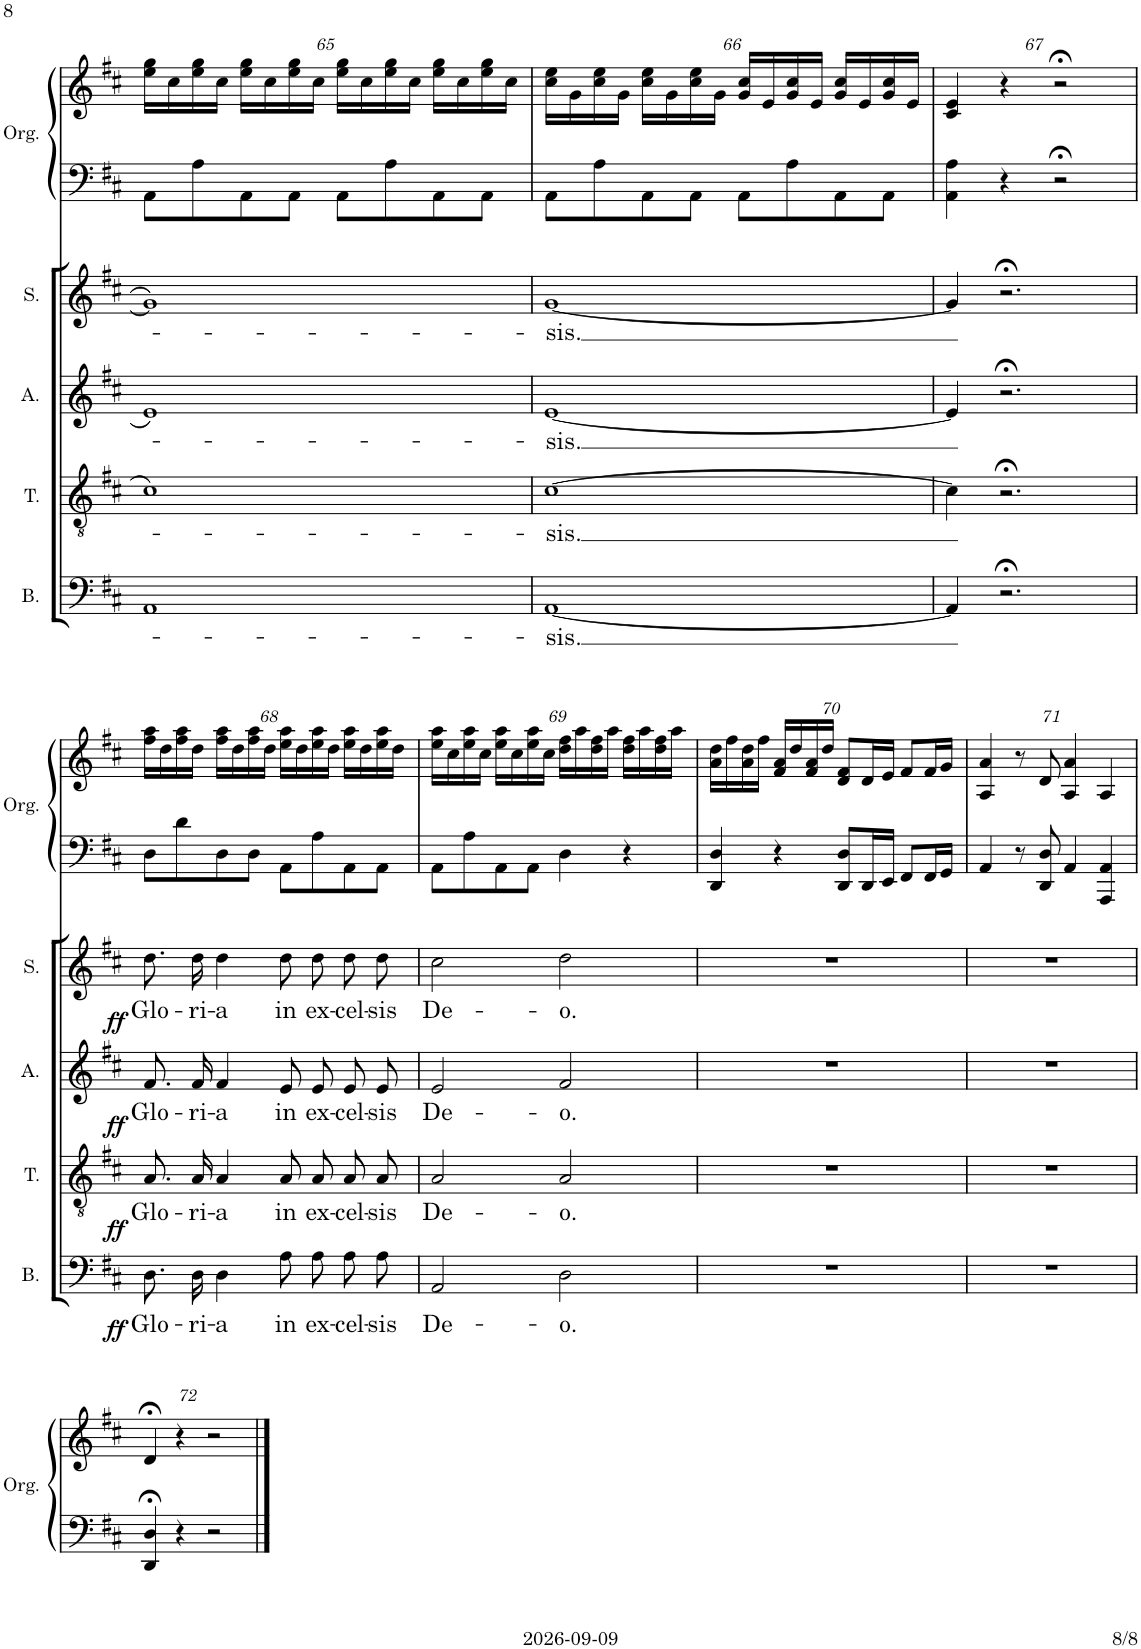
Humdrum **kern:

**kern	**text	**dynam	**kern	**text	**dynam	**kern	**text	**dynam	**kern	**text	**dynam	**kern	**kern
*part5	*part5	*part5	*part4	*part4	*part4	*part3	*part3	*part3	*part2	*part2	*part2	*part1	*part1
*staff6	*staff6	*staff6	*staff5	*staff5	*staff5	*staff4	*staff4	*staff4	*staff3	*staff3	*staff3	*staff2	*staff1
*I"Bass	*	*	*I"Tenor	*	*	*I"Alto	*	*	*I"Soprano	*	*	*I"Organ	*
*I'B.	*	*	*I'T.	*	*	*I'A.	*	*	*I'S.	*	*	*I'Org.	*
!!LO:PB:g=z
*clefF4	*	*	*clefGv2	*	*	*clefG2	*	*	*clefG2	*	*	*clefF4	*clefG2
*k[f#c#]	*	*	*k[f#c#]	*	*	*k[f#c#]	*	*	*k[f#c#]	*	*	*k[f#c#]	*k[f#c#]
*M4/4	*	*	*M4/4	*	*	*M4/4	*	*	*M4/4	*	*	*M4/4	*M4/4
*met(c)	*	*	*met(c)	*	*	*met(c)	*	*	*met(c)	*	*	*met(c)	*met(c)
=65	=65	=65	=65	=65	=65	=65	=65	=65	=65	=65	=65	=65	=65
1AA	.	.	1c#	.	.	1e	.	.	1g]	.	.	8AA\L	16ee\ 16gg\LL
.	.	.	.	.	.	.	.	.	.	.	.	.	16cc#\
.	.	.	.	.	.	.	.	.	.	.	.	8A\	16ee\ 16gg\
.	.	.	.	.	.	.	.	.	.	.	.	.	16cc#\JJ
.	.	.	.	.	.	.	.	.	.	.	.	8AA\	16ee\ 16gg\LL
.	.	.	.	.	.	.	.	.	.	.	.	.	16cc#\
.	.	.	.	.	.	.	.	.	.	.	.	8AA\J	16ee\ 16gg\
.	.	.	.	.	.	.	.	.	.	.	.	.	16cc#\JJ
.	.	.	.	.	.	.	.	.	.	.	.	8AA\L	16ee\ 16gg\LL
.	.	.	.	.	.	.	.	.	.	.	.	.	16cc#\
.	.	.	.	.	.	.	.	.	.	.	.	8A\	16ee\ 16gg\
.	.	.	.	.	.	.	.	.	.	.	.	.	16cc#\JJ
.	.	.	.	.	.	.	.	.	.	.	.	8AA\	16ee\ 16gg\LL
.	.	.	.	.	.	.	.	.	.	.	.	.	16cc#\
.	.	.	.	.	.	.	.	.	.	.	.	8AA\J	16ee\ 16gg\
.	.	.	.	.	.	.	.	.	.	.	.	.	16cc#\JJ
=66	=66	=66	=66	=66	=66	=66	=66	=66	=66	=66	=66	=66	=66
!	!LO:LY:b	!	!	!LO:LY:b	!	!	!LO:LY:b	!	!	!LO:LY:b	!	!	!
[1AA	-sis.	.	[1c#	-sis.	.	[1e	-sis.	.	[1g	-sis.	.	8AA\L	16cc#\ 16ee\LL
.	.	.	.	.	.	.	.	.	.	.	.	.	16g\
.	.	.	.	.	.	.	.	.	.	.	.	8A\	16cc#\ 16ee\
.	.	.	.	.	.	.	.	.	.	.	.	.	16g\JJ
.	.	.	.	.	.	.	.	.	.	.	.	8AA\	16cc#\ 16ee\LL
.	.	.	.	.	.	.	.	.	.	.	.	.	16g\
.	.	.	.	.	.	.	.	.	.	.	.	8AA\J	16cc#\ 16ee\
.	.	.	.	.	.	.	.	.	.	.	.	.	16g\JJ
.	.	.	.	.	.	.	.	.	.	.	.	8AA\L	16g/ 16cc#/LL
.	.	.	.	.	.	.	.	.	.	.	.	.	16e/
.	.	.	.	.	.	.	.	.	.	.	.	8A\	16g/ 16cc#/
.	.	.	.	.	.	.	.	.	.	.	.	.	16e/JJ
.	.	.	.	.	.	.	.	.	.	.	.	8AA\	16g/ 16cc#/LL
.	.	.	.	.	.	.	.	.	.	.	.	.	16e/
.	.	.	.	.	.	.	.	.	.	.	.	8AA\J	16g/ 16cc#/
.	.	.	.	.	.	.	.	.	.	.	.	.	16e/JJ
=67	=67	=67	=67	=67	=67	=67	=67	=67	=67	=67	=67	=67	=67
4AA/]	.	.	4c#\]	.	.	4e/]	.	.	4g/]	.	.	4AA\ 4A\	4c#/ 4e/
2.r;<	.	.	2.r;<	.	.	2.r;<	.	.	2.r;<	.	.	4r	4r
.	.	.	.	.	.	.	.	.	.	.	.	2r;<	2r;<
!!LO:LB:g=z
=68	=68	=68	=68	=68	=68	=68	=68	=68	=68	=68	=68	=68	=68
!	!LO:LY:b	!LO:DY:b	!	!LO:LY:b	!LO:DY:b	!	!LO:LY:b	!LO:DY:b	!	!LO:LY:b	!LO:DY:b	!	!
8.D\L	Glo-	ff	8.A/L	Glo-	ff	8.f#/L	Glo-	ff	8.dd\L	Glo-	ff	8D\L	16ff#\ 16aa\LL
.	.	.	.	.	.	.	.	.	.	.	.	.	16dd\
.	.	.	.	.	.	.	.	.	.	.	.	8d\	16ff#\ 16aa\
!	!LO:LY:b	!	!	!LO:LY:b	!	!	!LO:LY:b	!	!	!LO:LY:b	!	!	!
16D\Jk	-ri-	.	16A/Jk	-ri-	.	16f#/Jk	-ri-	.	16dd\Jk	-ri-	.	.	16dd\JJ
!	!LO:LY:b	!	!	!LO:LY:b	!	!	!LO:LY:b	!	!	!LO:LY:b	!	!	!
4D\	-a	.	4A/	-a	.	4f#/	-a	.	4dd\	-a	.	8D\	16ff#\ 16aa\LL
.	.	.	.	.	.	.	.	.	.	.	.	.	16dd\
.	.	.	.	.	.	.	.	.	.	.	.	8D\J	16ff#\ 16aa\
.	.	.	.	.	.	.	.	.	.	.	.	.	16dd\JJ
!	!LO:LY:b	!	!	!LO:LY:b	!	!	!LO:LY:b	!	!	!LO:LY:b	!	!	!
8A\L	in	.	8A/L	in	.	8e/L	in	.	8dd\L	in	.	8AA\L	16ee\ 16aa\LL
.	.	.	.	.	.	.	.	.	.	.	.	.	16dd\
!	!LO:LY:b	!	!	!LO:LY:b	!	!	!LO:LY:b	!	!	!LO:LY:b	!	!	!
8A\J	ex-	.	8A/J	ex-	.	8e/J	ex-	.	8dd\J	ex-	.	8A\	16ee\ 16aa\
.	.	.	.	.	.	.	.	.	.	.	.	.	16dd\JJ
!	!LO:LY:b	!	!	!LO:LY:b	!	!	!LO:LY:b	!	!	!LO:LY:b	!	!	!
8A\L	-cel-	.	8A/L	-cel-	.	8e/L	-cel-	.	8dd\L	-cel-	.	8AA\	16ee\ 16aa\LL
.	.	.	.	.	.	.	.	.	.	.	.	.	16dd\
!	!LO:LY:b	!	!	!LO:LY:b	!	!	!LO:LY:b	!	!	!LO:LY:b	!	!	!
8A\J	-sis	.	8A/J	-sis	.	8e/J	-sis	.	8dd\J	-sis	.	8AA\J	16ee\ 16aa\
.	.	.	.	.	.	.	.	.	.	.	.	.	16dd\JJ
=69	=69	=69	=69	=69	=69	=69	=69	=69	=69	=69	=69	=69	=69
!	!LO:LY:b	!	!	!LO:LY:b	!	!	!LO:LY:b	!	!	!LO:LY:b	!	!	!
2AA/	De-	.	2A/	De-	.	2e/	De-	.	2cc#\	De-	.	8AA\L	16ee\ 16aa\LL
.	.	.	.	.	.	.	.	.	.	.	.	.	16cc#\
.	.	.	.	.	.	.	.	.	.	.	.	8A\	16ee\ 16aa\
.	.	.	.	.	.	.	.	.	.	.	.	.	16cc#\JJ
.	.	.	.	.	.	.	.	.	.	.	.	8AA\	16ee\ 16aa\LL
.	.	.	.	.	.	.	.	.	.	.	.	.	16cc#\
.	.	.	.	.	.	.	.	.	.	.	.	8AA\J	16ee\ 16aa\
.	.	.	.	.	.	.	.	.	.	.	.	.	16cc#\JJ
!	!LO:LY:b	!	!	!LO:LY:b	!	!	!LO:LY:b	!	!	!LO:LY:b	!	!	!
2D\	-o.	.	2A/	-o.	.	2f#/	-o.	.	2dd\	-o.	.	4D\	16dd\ 16ff#\LL
.	.	.	.	.	.	.	.	.	.	.	.	.	16aa\
.	.	.	.	.	.	.	.	.	.	.	.	.	16dd\ 16ff#\
.	.	.	.	.	.	.	.	.	.	.	.	.	16aa\JJ
.	.	.	.	.	.	.	.	.	.	.	.	4r	16dd\ 16ff#\LL
.	.	.	.	.	.	.	.	.	.	.	.	.	16aa\
.	.	.	.	.	.	.	.	.	.	.	.	.	16dd\ 16ff#\
.	.	.	.	.	.	.	.	.	.	.	.	.	16aa\JJ
=70	=70	=70	=70	=70	=70	=70	=70	=70	=70	=70	=70	=70	=70
1r	.	.	1r	.	.	1r	.	.	1r	.	.	4DD/ 4D/	16a\ 16dd\LL
.	.	.	.	.	.	.	.	.	.	.	.	.	16ff#\
.	.	.	.	.	.	.	.	.	.	.	.	.	16a\ 16dd\
.	.	.	.	.	.	.	.	.	.	.	.	.	16ff#\JJ
.	.	.	.	.	.	.	.	.	.	.	.	4r	16f#/ 16a/LL
.	.	.	.	.	.	.	.	.	.	.	.	.	16dd/
.	.	.	.	.	.	.	.	.	.	.	.	.	16f#/ 16a/
.	.	.	.	.	.	.	.	.	.	.	.	.	16dd/JJ
.	.	.	.	.	.	.	.	.	.	.	.	8DD/ 8D/L	8d/ 8f#/L
.	.	.	.	.	.	.	.	.	.	.	.	16DD/L	16d/L
.	.	.	.	.	.	.	.	.	.	.	.	16EE/JJ	16e/JJ
.	.	.	.	.	.	.	.	.	.	.	.	8FF#/L	8f#/L
.	.	.	.	.	.	.	.	.	.	.	.	16FF#/L	16f#/L
.	.	.	.	.	.	.	.	.	.	.	.	16GG/JJ	16g/JJ
=71	=71	=71	=71	=71	=71	=71	=71	=71	=71	=71	=71	=71	=71
1r	.	.	1r	.	.	1r	.	.	1r	.	.	4AA/	4A/ 4a/
.	.	.	.	.	.	.	.	.	.	.	.	8r	8r
.	.	.	.	.	.	.	.	.	.	.	.	8DD/ 8D/	8d/
.	.	.	.	.	.	.	.	.	.	.	.	4AA/	4A/ 4a/
.	.	.	.	.	.	.	.	.	.	.	.	4AAA/ 4AA/	4A/
!!LO:LB:g=z
=72	=72	=72	=72	=72	=72	=72	=72	=72	=72	=72	=72	=72	=72
1r;<	.	.	1r;<	.	.	1r;<	.	.	1r;<	.	.	4DD/;< 4D/;<	4d;</
.	.	.	.	.	.	.	.	.	.	.	.	4r	4r
.	.	.	.	.	.	.	.	.	.	.	.	2r	2r
==	==	==	==	==	==	==	==	==	==	==	==	==	==
*-	*-	*-	*-	*-	*-	*-	*-	*-	*-	*-	*-	*-	*-
